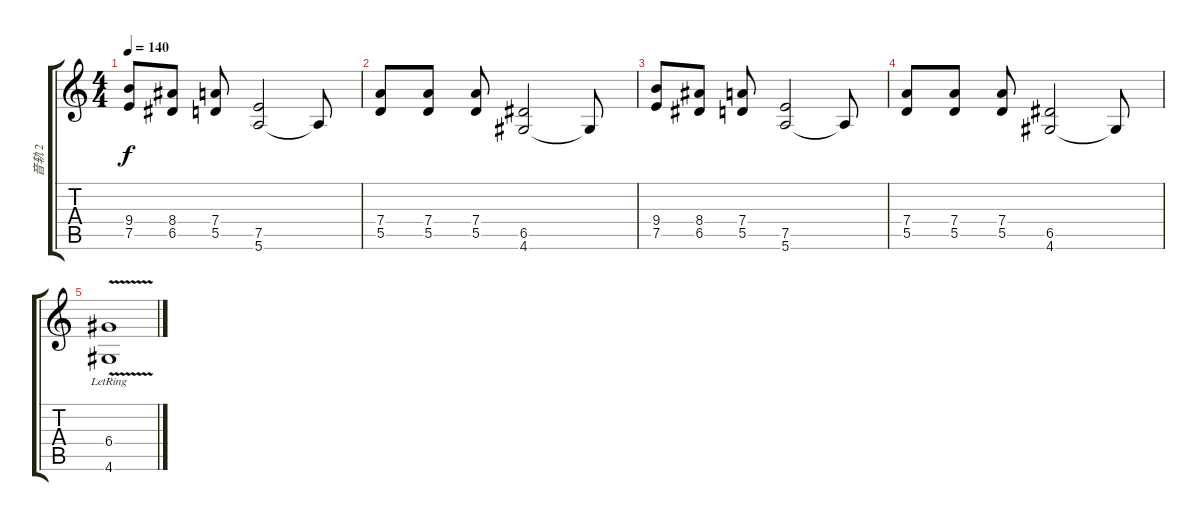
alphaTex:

\track ("音轨 2" "音轨 2") {instrument overdrivenguitar}
\staff {score tabs}
\tuning (E4 B3 G3 D3 A2 E2) {hide}
\ts (4 4)
\tempo 140
\clef g2
\ks c
(9.4 7.5).8{dy f} (8.4 6.5).8 (7.4 5.5).8 (7.5 5.6).2 5.6{t}.8 |
(7.4 5.5).8 (7.4 5.5).8 (7.4 5.5).8 (6.5 4.6).2 4.6{t}.8 |
(9.4 7.5).8 (8.4 6.5).8 (7.4 5.5).8 (7.5 5.6).2 5.6{t}.8 |
(7.4 5.5).8 (7.4 5.5).8 (7.4 5.5).8 (6.5 4.6).2 4.6{t}.8 |
(6.4{v lr} 4.6).1
